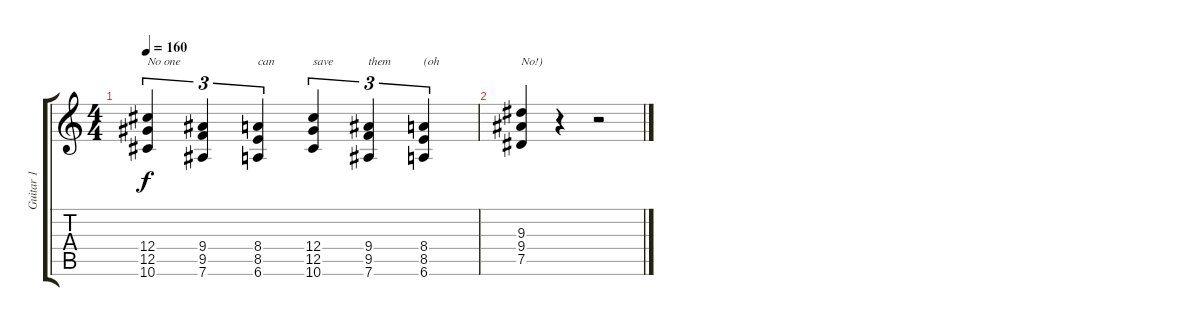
\track ("Guitar 1" "Guitar 1") {instrument overdrivenguitar}
\staff {score tabs}
\tuning (Eb4 Bb3 Gb3 Db3 Ab2 Eb2) {hide}
\ts (4 4)
\tempo 160
\clef g2
\ks c
(12.4 12.5 10.6).4{tu (3 2) txt "No one" dy f} (9.4 9.5 7.6).4{tu (3 2)} (8.4 8.5 6.6).4{tu (3 2) txt "can"} (12.4 12.5 10.6).4{tu (3 2) txt "save"} (9.4 9.5 7.6).4{tu (3 2) txt "them"} (8.4 8.5 6.6).4{tu (3 2) txt "(oh"} |
(9.3 9.4 7.5).4{txt "No!)"} r.4 r.2
